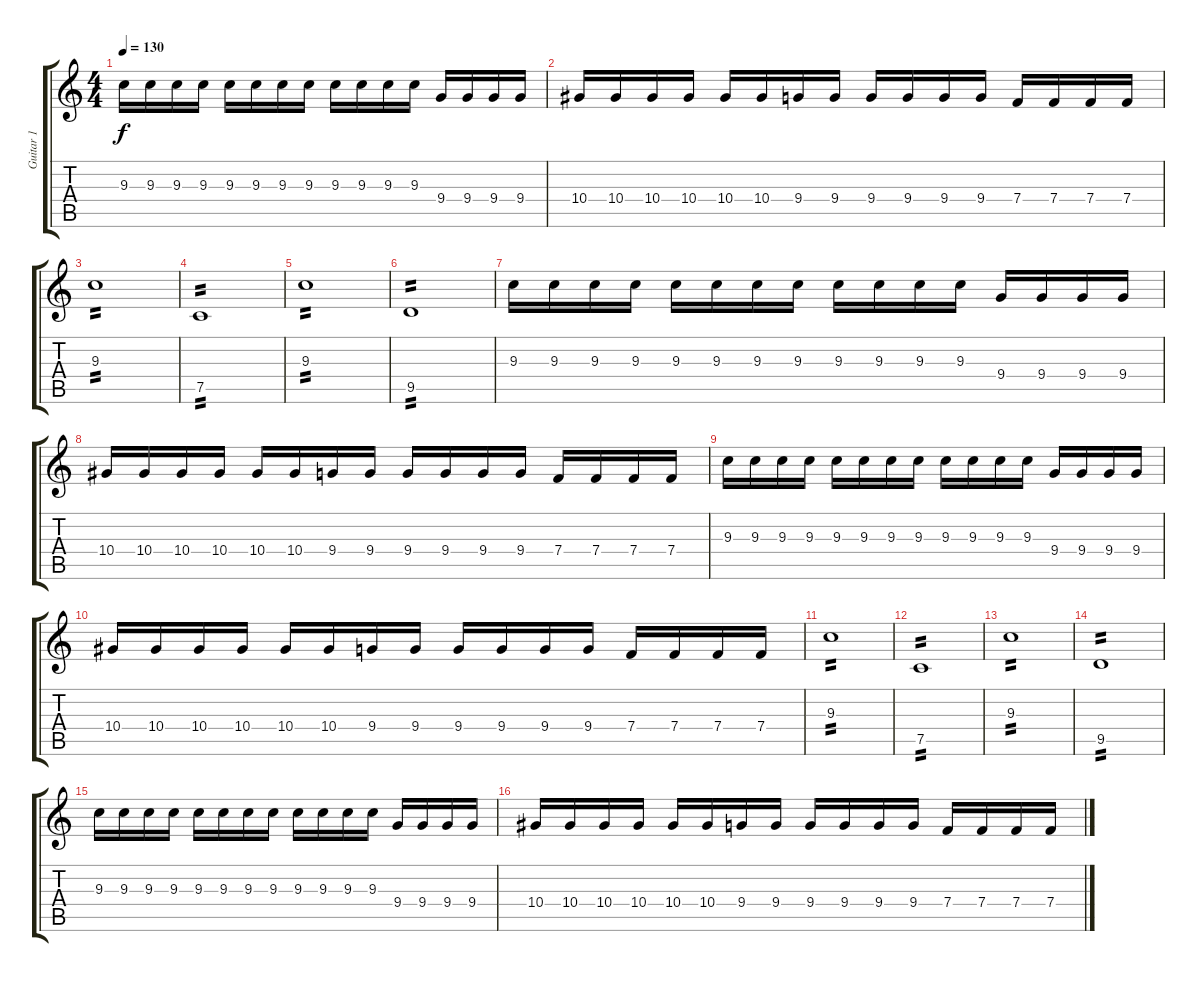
\track ("Guitar 1" "Guitar 1") {instrument distortionguitar}
\staff {score tabs}
\tuning (C4 G3 Eb3 Bb2 F2 C2) {hide}
\ts (4 4)
\tempo 130
\clef g2
\ks c
9.3.16{dy f} 9.3.16 9.3.16 9.3.16 9.3.16 9.3.16 9.3.16 9.3.16 9.3.16 9.3.16 9.3.16 9.3.16 9.4.16 9.4.16 9.4.16 9.4.16 |
10.4.16 10.4.16 10.4.16 10.4.16 10.4.16 10.4.16 9.4.16 9.4.16 9.4.16 9.4.16 9.4.16 9.4.16 7.4.16 7.4.16 7.4.16 7.4.16 |
9.3.1{tp 2} |
7.5.1{tp 2 instrument overdrivenguitar} |
9.3.1{tp 2} |
9.5.1{tp 2} |
9.3.16 9.3.16 9.3.16 9.3.16 9.3.16 9.3.16 9.3.16 9.3.16 9.3.16 9.3.16 9.3.16 9.3.16 9.4.16 9.4.16 9.4.16 9.4.16 |
10.4.16 10.4.16 10.4.16 10.4.16 10.4.16 10.4.16 9.4.16 9.4.16 9.4.16 9.4.16 9.4.16 9.4.16 7.4.16 7.4.16 7.4.16 7.4.16 |
9.3.16 9.3.16 9.3.16 9.3.16 9.3.16 9.3.16 9.3.16 9.3.16 9.3.16 9.3.16 9.3.16 9.3.16 9.4.16 9.4.16 9.4.16 9.4.16 |
10.4.16 10.4.16 10.4.16 10.4.16 10.4.16 10.4.16 9.4.16 9.4.16 9.4.16 9.4.16 9.4.16 9.4.16 7.4.16 7.4.16 7.4.16 7.4.16 |
9.3.1{tp 2} |
7.5.1{tp 2 instrument overdrivenguitar} |
9.3.1{tp 2} |
9.5.1{tp 2} |
9.3.16 9.3.16 9.3.16 9.3.16 9.3.16 9.3.16 9.3.16 9.3.16 9.3.16 9.3.16 9.3.16 9.3.16 9.4.16 9.4.16 9.4.16 9.4.16 |
10.4.16 10.4.16 10.4.16 10.4.16 10.4.16 10.4.16 9.4.16 9.4.16 9.4.16 9.4.16 9.4.16 9.4.16 7.4.16 7.4.16 7.4.16 7.4.16
